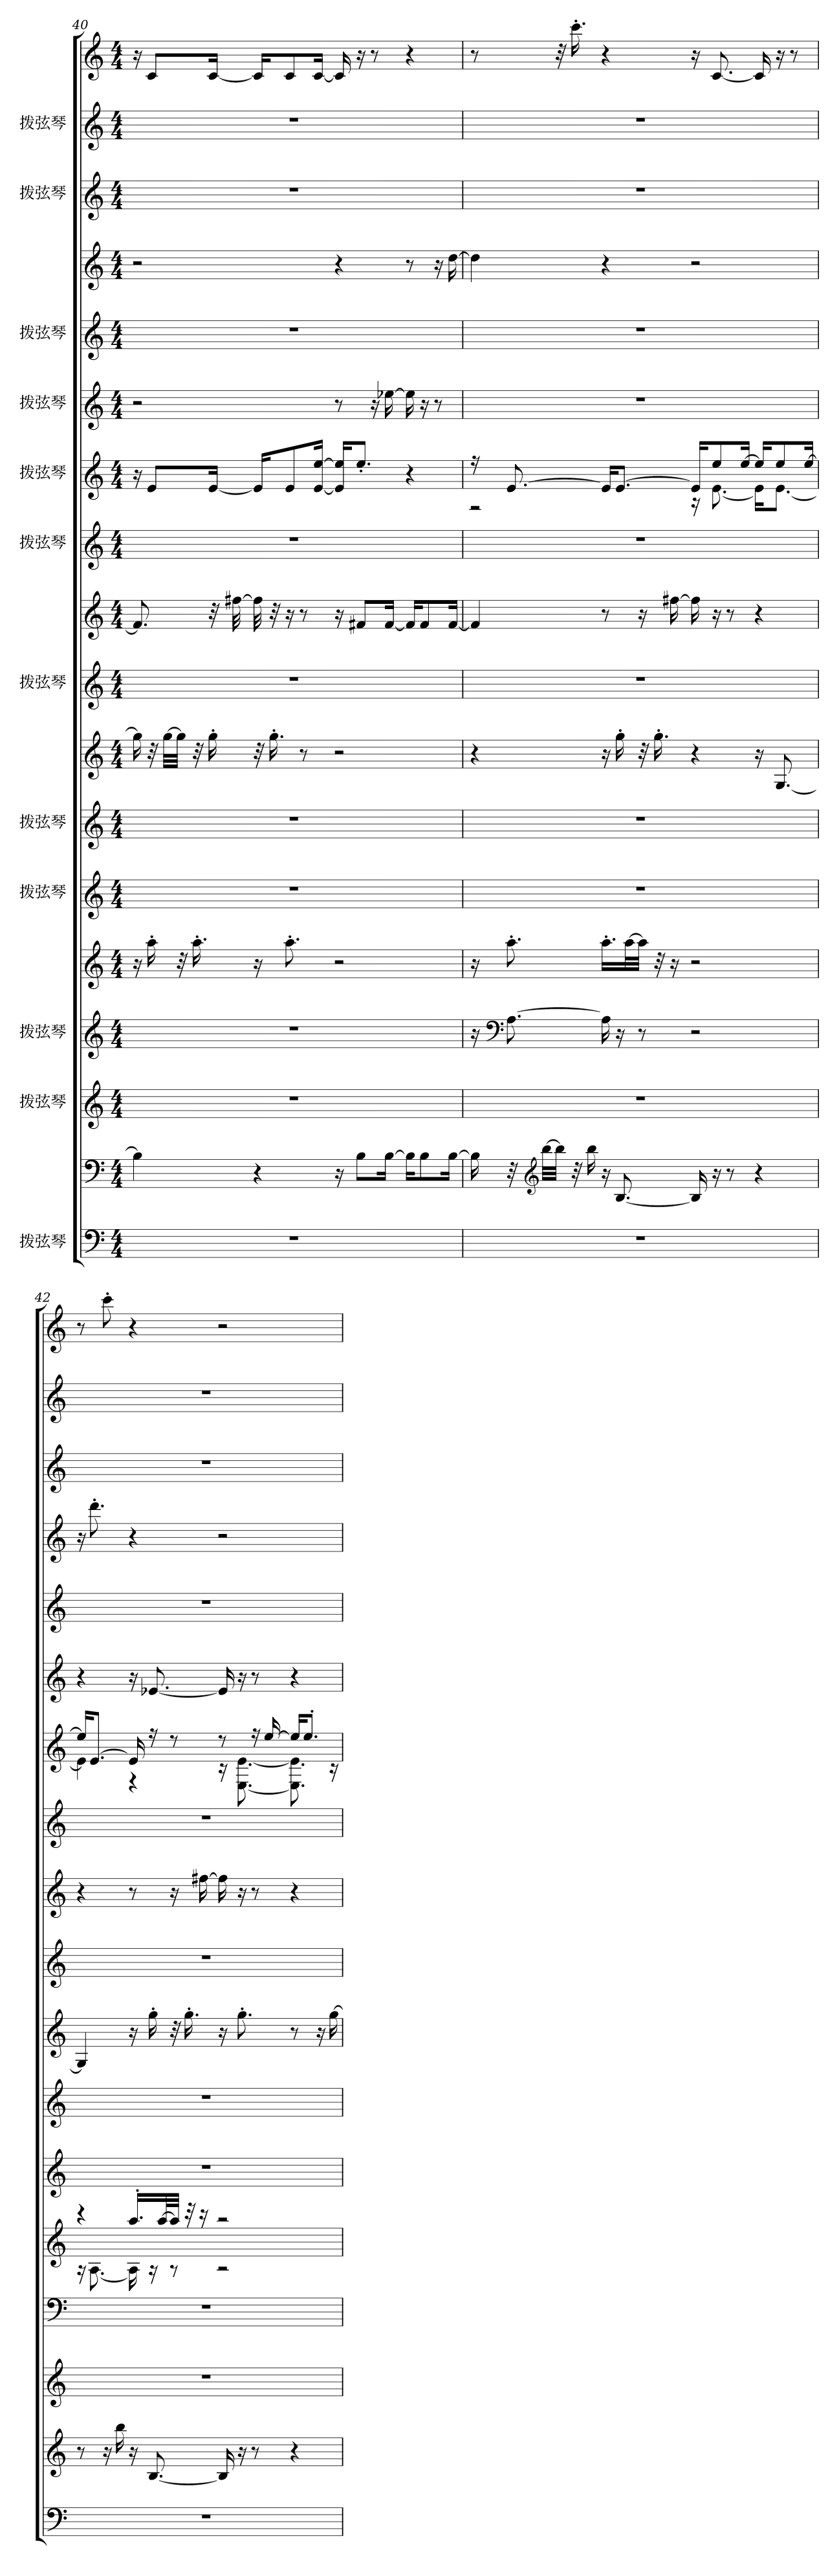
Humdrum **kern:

**kern	**kern	**kern	**kern	**kern	**kern	**kern	**kern	**kern	**kern	**kern	**kern	**kern	**kern	**kern	**kern	**kern	**kern
*part12	*part12	*part11	*part10	*part10	*part9	*part8	*part8	*part7	*part7	*part6	*part5	*part4	*part3	*part3	*part2	*part1	*part1
*staff18	*staff17	*staff16	*staff15	*staff14	*staff13	*staff12	*staff11	*staff10	*staff9	*staff8	*staff7	*staff6	*staff5	*staff4	*staff3	*staff2	*staff1
*I"拨弦琴	*	*I"拨弦琴	*I"拨弦琴	*	*I"拨弦琴	*I"拨弦琴	*	*I"拨弦琴	*	*I"拨弦琴	*I"拨弦琴	*I"拨弦琴	*I"拨弦琴	*	*I"拨弦琴	*I"拨弦琴	*
!!LO:PB:g=z
*clefF4	*clefF4	*clefG2	*clefG2	*clefG2	*clefG2	*clefG2	*clefG2	*clefG2	*clefG2	*clefG2	*clefG2	*clefG2	*clefG2	*clefG2	*clefG2	*clefG2	*clefG2
*k[]	*k[]	*k[]	*k[]	*k[]	*k[]	*k[]	*k[]	*k[]	*k[]	*k[]	*k[]	*k[]	*k[]	*k[]	*k[]	*k[]	*k[]
*M4/4	*M4/4	*M4/4	*M4/4	*M4/4	*M4/4	*M4/4	*M4/4	*M4/4	*M4/4	*M4/4	*M4/4	*M4/4	*M4/4	*M4/4	*M4/4	*M4/4	*M4/4
=40	=40	=40	=40	=40	=40	=40	=40	=40	=40	=40	=40	=40	=40	=40	=40	=40	=40
1r	4B\]	1r	1r	16r	1r	1r	16gg\]	1r	8.f#/]	1r	16r	2r	1r	2r	1r	1r	16r
.	.	.	.	16aa'\	.	.	32r	.	.	.	8e/L	.	.	.	.	.	8c/L
.	.	.	.	.	.	.	[32gg\LLL	.	.	.	.	.	.	.	.	.	.
.	.	.	.	32r	.	.	32gg\JJJ]	.	.	.	.	.	.	.	.	.	.
.	.	.	.	16.aa'\	.	.	32r	.	.	.	.	.	.	.	.	.	.
.	.	.	.	.	.	.	16gg'\	.	32r	.	[16e/Jk	.	.	.	.	.	[16c/Jk
.	.	.	.	.	.	.	.	.	[32ff#X\	.	.	.	.	.	.	.	.
.	4r	.	.	16r	.	.	32r	.	32ff#\]	.	16e/KL]	.	.	.	.	.	16c/KL]
.	.	.	.	.	.	.	16.gg'\	.	32r	.	.	.	.	.	.	.	.
.	.	.	.	8.aa'\	.	.	.	.	16r	.	8e/	.	.	.	.	.	8c/
.	.	.	.	.	.	.	8r	.	8r	.	.	.	.	.	.	.	.
.	.	.	.	.	.	.	.	.	.	.	[16e/ [16ee/Jk	.	.	.	.	.	[16c/Jk
.	16r	.	.	2r	.	.	2r	.	16r	.	16e/] 16ee/]KL	8r	.	4r	.	.	16c/]
.	8B\L	.	.	.	.	.	.	.	8f#X/L	.	8.ee'/J	.	.	.	.	.	16r
.	.	.	.	.	.	.	.	.	.	.	.	16r	.	.	.	.	8r
.	[16B\Jk	.	.	.	.	.	.	.	[16f#/Jk	.	.	[16ee-X\	.	.	.	.	.
.	16B\KL]	.	.	.	.	.	.	.	16f#/KL]	.	4r	16ee-\]	.	8r	.	.	4r
.	8B\	.	.	.	.	.	.	.	8f#/	.	.	16r	.	.	.	.	.
.	.	.	.	.	.	.	.	.	.	.	.	8r	.	16r	.	.	.
.	[16B\Jk	.	.	.	.	.	.	.	[16f#/Jk	.	.	.	.	[16dd\	.	.	.
!!LO:PB:g=z
=41	=41	=41	=41	=41	=41	=41	=41	=41	=41	=41	=41	=41	=41	=41	=41	=41	=41
*	*	*	*	*	*	*	*	*	*	*	*^	*	*	*	*	*	*
1r	16B\]	1r	16r	16r	1r	1r	4r	1r	4f#/]	1r	16r	2r	1r	1r	4dd\]	1r	1r	8r
*	*	*	*clefF4	*	*	*	*	*	*	*	*	*	*	*	*	*	*	*
.	32r	.	[8.A\	8.aa'\	.	.	.	.	.	.	[8.e/	.	.	.	.	.	.	.
*	*clefG2	*	*	*	*	*	*	*	*	*	*	*	*	*	*	*	*	*
.	[32bb\LLL	.	.	.	.	.	.	.	.	.	.	.	.	.	.	.	.	.
.	32bb\JJJ]	.	.	.	.	.	.	.	.	.	.	.	.	.	.	.	.	32r
.	32r	.	.	.	.	.	.	.	.	.	.	.	.	.	.	.	.	16.ccc'\
.	16bb\	.	.	.	.	.	.	.	.	.	.	.	.	.	.	.	.	.
.	16r	.	16A\]	16.aa'\LL	.	.	16r	.	8r	.	16e/KL]	.	.	.	4r	.	.	4r
.	[8.B/	.	16r	.	.	.	16gg'\	.	.	.	[8.e/J	.	.	.	.	.	.	.
.	.	.	.	[32aa\L	.	.	.	.	.	.	.	.	.	.	.	.	.	.
.	.	.	8r	32aa\JJJ]	.	.	32r	.	16r	.	.	.	.	.	.	.	.	.
.	.	.	.	32r	.	.	16.gg'\	.	.	.	.	.	.	.	.	.	.	.
.	.	.	.	16r	.	.	.	.	[16ff#X\	.	.	.	.	.	.	.	.	.
.	16B/]	.	2r	2r	.	.	4r	.	16ff#\]	.	16e/KL]	16r	.	.	2r	.	.	16r
.	16r	.	.	.	.	.	.	.	16r	.	8ee/	[8.e\	.	.	.	.	.	[8.c/
.	8r	.	.	.	.	.	.	.	8r	.	.	.	.	.	.	.	.	.
.	.	.	.	.	.	.	.	.	.	.	[16ee/Jk	.	.	.	.	.	.	.
.	4r	.	.	.	.	.	16r	.	4r	.	16ee/KL]	16e\KL]	.	.	.	.	.	16c/]
.	.	.	.	.	.	.	[8.G/	.	.	.	8ee/	[8.e\J	.	.	.	.	.	16r
.	.	.	.	.	.	.	.	.	.	.	.	.	.	.	.	.	.	8r
.	.	.	.	.	.	.	.	.	.	.	[16ee/Jk	.	.	.	.	.	.	.
!!LO:PB:g=z
=42	=42	=42	=42	=42	=42	=42	=42	=42	=42	=42	=42	=42	=42	=42	=42	=42	=42	=42
*	*	*	*	*^	*	*	*	*	*	*	*	*	*	*	*	*	*	*
1r	8r	1r	1r	4r	16r	1r	1r	4G/]	1r	4r	1r	16ee/KL]	4e\]	4r	1r	16r	1r	1r	8r
.	.	.	.	.	[8.A\	.	.	.	.	.	.	[8.e/J	.	.	.	8.ddd'\	.	.	.
.	16r	.	.	.	.	.	.	.	.	.	.	.	.	.	.	.	.	.	8ccc'\
.	16bb\	.	.	.	.	.	.	.	.	.	.	.	.	.	.	.	.	.	.
.	16r	.	.	16.aa'/LL	16A\]	.	.	16r	.	8r	.	16e/]	4r	16r	.	4r	.	.	4r
.	[8.B/	.	.	.	16r	.	.	16gg'\	.	.	.	16r	.	[8.e-X/	.	.	.	.	.
.	.	.	.	[32aa/L	.	.	.	.	.	.	.	.	.	.	.	.	.	.	.
.	.	.	.	32aa/JJJ]	8r	.	.	32r	.	16r	.	8r	.	.	.	.	.	.	.
.	.	.	.	32r	.	.	.	16.gg'\	.	.	.	.	.	.	.	.	.	.	.
.	.	.	.	16r	.	.	.	.	.	[16ff#X\	.	.	.	.	.	.	.	.	.
.	16B/]	.	.	2r	2r	.	.	16r	.	16ff#\]	.	8r	16r	16e-/]	.	2r	.	.	2r
.	16r	.	.	.	.	.	.	8.gg'\	.	16r	.	.	[8.E\ [8.e\	16r	.	.	.	.	.
.	8r	.	.	.	.	.	.	.	.	8r	.	16r	.	8r	.	.	.	.	.
.	.	.	.	.	.	.	.	.	.	.	.	[16ee/	.	.	.	.	.	.	.
.	4r	.	.	.	.	.	.	8r	.	4r	.	16ee/KL]	8.E\] 8.e\]	4r	.	.	.	.	.
.	.	.	.	.	.	.	.	.	.	.	.	8.ee'/J	.	.	.	.	.	.	.
.	.	.	.	.	.	.	.	16r	.	.	.	.	.	.	.	.	.	.	.
.	.	.	.	.	.	.	.	[16gg\	.	.	.	.	16r	.	.	.	.	.	.
*	*	*	*	*v	*v	*	*	*	*	*	*	*v	*v	*	*	*	*	*	*
=	=	=	=	=	=	=	=	=	=	=	=	=	=	=	=	=	=
*-	*-	*-	*-	*-	*-	*-	*-	*-	*-	*-	*-	*-	*-	*-	*-	*-	*-
